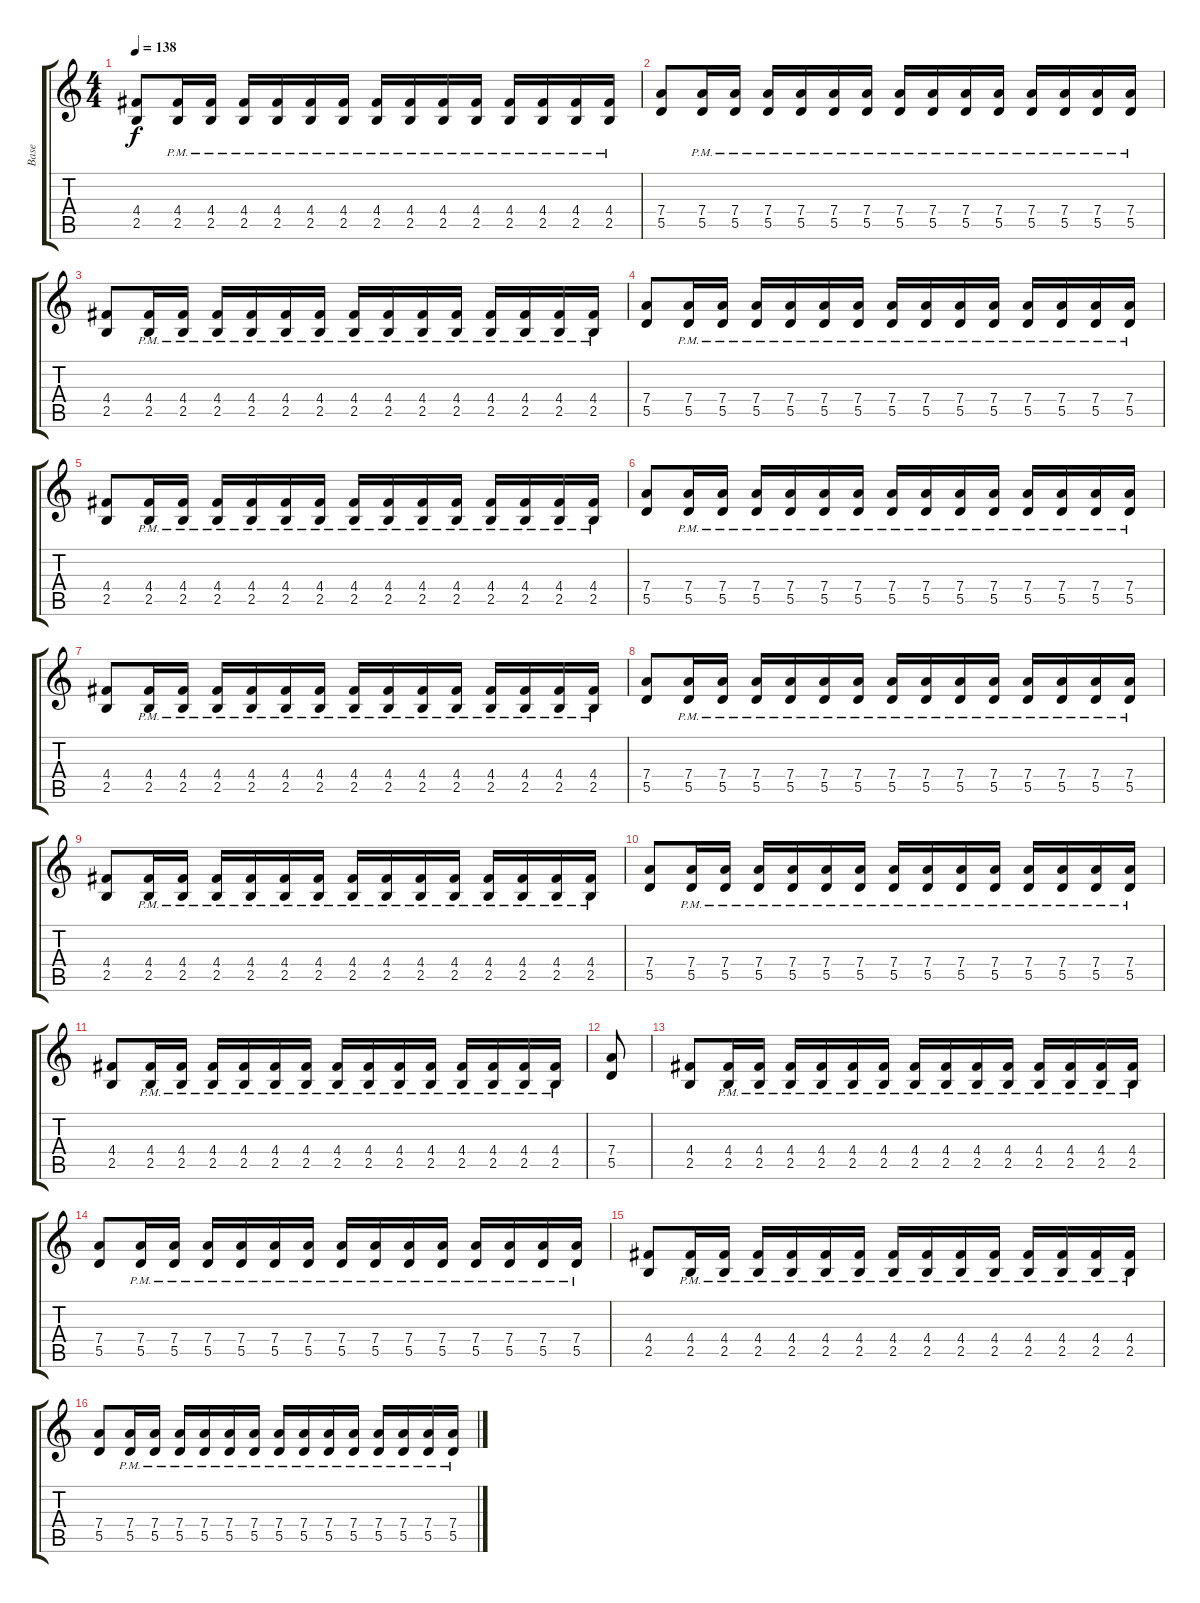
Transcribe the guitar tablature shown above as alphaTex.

\track ("Base" "Base") {instrument distortionguitar}
\staff {score tabs}
\tuning (E4 B3 G3 D3 A2 E2) {hide}
\ts (4 4)
\tempo 138
\clef g2
\ks c
(4.4 2.5).8{dy f} (4.4 2.5{pm}).16 (4.4 2.5{pm}).16 (4.4 2.5{pm}).16 (4.4 2.5{pm}).16 (4.4 2.5{pm}).16 (4.4 2.5{pm}).16 (4.4 2.5{pm}).16 (4.4 2.5{pm}).16 (4.4 2.5{pm}).16 (4.4 2.5{pm}).16 (4.4 2.5{pm}).16 (4.4 2.5{pm}).16 (4.4 2.5{pm}).16 (4.4 2.5{pm}).16 |
(7.4 5.5).8 (7.4{pm} 5.5{pm}).16 (7.4{pm} 5.5{pm}).16 (7.4{pm} 5.5{pm}).16 (7.4{pm} 5.5{pm}).16 (7.4{pm} 5.5{pm}).16 (7.4{pm} 5.5{pm}).16 (7.4{pm} 5.5{pm}).16 (7.4{pm} 5.5{pm}).16 (7.4{pm} 5.5{pm}).16 (7.4{pm} 5.5{pm}).16 (7.4{pm} 5.5{pm}).16 (7.4{pm} 5.5{pm}).16 (7.4{pm} 5.5{pm}).16 (7.4{pm} 5.5{pm}).16 |
(4.4 2.5).8 (4.4 2.5{pm}).16 (4.4 2.5{pm}).16 (4.4 2.5{pm}).16 (4.4 2.5{pm}).16 (4.4 2.5{pm}).16 (4.4 2.5{pm}).16 (4.4 2.5{pm}).16 (4.4 2.5{pm}).16 (4.4 2.5{pm}).16 (4.4 2.5{pm}).16 (4.4 2.5{pm}).16 (4.4 2.5{pm}).16 (4.4 2.5{pm}).16 (4.4 2.5{pm}).16 |
(7.4 5.5).8 (7.4{pm} 5.5{pm}).16 (7.4{pm} 5.5{pm}).16 (7.4{pm} 5.5{pm}).16 (7.4{pm} 5.5{pm}).16 (7.4{pm} 5.5{pm}).16 (7.4{pm} 5.5{pm}).16 (7.4{pm} 5.5{pm}).16 (7.4{pm} 5.5{pm}).16 (7.4{pm} 5.5{pm}).16 (7.4{pm} 5.5{pm}).16 (7.4{pm} 5.5{pm}).16 (7.4{pm} 5.5{pm}).16 (7.4{pm} 5.5{pm}).16 (7.4{pm} 5.5{pm}).16 |
(4.4 2.5).8 (4.4 2.5{pm}).16 (4.4 2.5{pm}).16 (4.4 2.5{pm}).16 (4.4 2.5{pm}).16 (4.4 2.5{pm}).16 (4.4 2.5{pm}).16 (4.4 2.5{pm}).16 (4.4 2.5{pm}).16 (4.4 2.5{pm}).16 (4.4 2.5{pm}).16 (4.4 2.5{pm}).16 (4.4 2.5{pm}).16 (4.4 2.5{pm}).16 (4.4 2.5{pm}).16 |
(7.4 5.5).8 (7.4{pm} 5.5{pm}).16 (7.4{pm} 5.5{pm}).16 (7.4{pm} 5.5{pm}).16 (7.4{pm} 5.5{pm}).16 (7.4{pm} 5.5{pm}).16 (7.4{pm} 5.5{pm}).16 (7.4{pm} 5.5{pm}).16 (7.4{pm} 5.5{pm}).16 (7.4{pm} 5.5{pm}).16 (7.4{pm} 5.5{pm}).16 (7.4{pm} 5.5{pm}).16 (7.4{pm} 5.5{pm}).16 (7.4{pm} 5.5{pm}).16 (7.4{pm} 5.5{pm}).16 |
(4.4 2.5).8 (4.4 2.5{pm}).16 (4.4 2.5{pm}).16 (4.4 2.5{pm}).16 (4.4 2.5{pm}).16 (4.4 2.5{pm}).16 (4.4 2.5{pm}).16 (4.4 2.5{pm}).16 (4.4 2.5{pm}).16 (4.4 2.5{pm}).16 (4.4 2.5{pm}).16 (4.4 2.5{pm}).16 (4.4 2.5{pm}).16 (4.4 2.5{pm}).16 (4.4 2.5{pm}).16 |
(7.4 5.5).8 (7.4{pm} 5.5{pm}).16 (7.4{pm} 5.5{pm}).16 (7.4{pm} 5.5{pm}).16 (7.4{pm} 5.5{pm}).16 (7.4{pm} 5.5{pm}).16 (7.4{pm} 5.5{pm}).16 (7.4{pm} 5.5{pm}).16 (7.4{pm} 5.5{pm}).16 (7.4{pm} 5.5{pm}).16 (7.4{pm} 5.5{pm}).16 (7.4{pm} 5.5{pm}).16 (7.4{pm} 5.5{pm}).16 (7.4{pm} 5.5{pm}).16 (7.4{pm} 5.5{pm}).16 |
(4.4 2.5).8 (4.4 2.5{pm}).16 (4.4 2.5{pm}).16 (4.4 2.5{pm}).16 (4.4 2.5{pm}).16 (4.4 2.5{pm}).16 (4.4 2.5{pm}).16 (4.4 2.5{pm}).16 (4.4 2.5{pm}).16 (4.4 2.5{pm}).16 (4.4 2.5{pm}).16 (4.4 2.5{pm}).16 (4.4 2.5{pm}).16 (4.4 2.5{pm}).16 (4.4 2.5{pm}).16 |
(7.4 5.5).8 (7.4{pm} 5.5{pm}).16 (7.4{pm} 5.5{pm}).16 (7.4{pm} 5.5{pm}).16 (7.4{pm} 5.5{pm}).16 (7.4{pm} 5.5{pm}).16 (7.4{pm} 5.5{pm}).16 (7.4{pm} 5.5{pm}).16 (7.4{pm} 5.5{pm}).16 (7.4{pm} 5.5{pm}).16 (7.4{pm} 5.5{pm}).16 (7.4{pm} 5.5{pm}).16 (7.4{pm} 5.5{pm}).16 (7.4{pm} 5.5{pm}).16 (7.4{pm} 5.5{pm}).16 |
(4.4 2.5).8 (4.4 2.5{pm}).16 (4.4 2.5{pm}).16 (4.4 2.5{pm}).16 (4.4 2.5{pm}).16 (4.4 2.5{pm}).16 (4.4 2.5{pm}).16 (4.4 2.5{pm}).16 (4.4 2.5{pm}).16 (4.4 2.5{pm}).16 (4.4 2.5{pm}).16 (4.4 2.5{pm}).16 (4.4 2.5{pm}).16 (4.4 2.5{pm}).16 (4.4 2.5{pm}).16 |
(7.4 5.5).8 |
(4.4 2.5).8 (4.4 2.5{pm}).16 (4.4 2.5{pm}).16 (4.4 2.5{pm}).16 (4.4 2.5{pm}).16 (4.4 2.5{pm}).16 (4.4 2.5{pm}).16 (4.4 2.5{pm}).16 (4.4 2.5{pm}).16 (4.4 2.5{pm}).16 (4.4 2.5{pm}).16 (4.4 2.5{pm}).16 (4.4 2.5{pm}).16 (4.4 2.5{pm}).16 (4.4 2.5{pm}).16 |
(7.4 5.5).8 (7.4{pm} 5.5{pm}).16 (7.4{pm} 5.5{pm}).16 (7.4{pm} 5.5{pm}).16 (7.4{pm} 5.5{pm}).16 (7.4{pm} 5.5{pm}).16 (7.4{pm} 5.5{pm}).16 (7.4{pm} 5.5{pm}).16 (7.4{pm} 5.5{pm}).16 (7.4{pm} 5.5{pm}).16 (7.4{pm} 5.5{pm}).16 (7.4{pm} 5.5{pm}).16 (7.4{pm} 5.5{pm}).16 (7.4{pm} 5.5{pm}).16 (7.4{pm} 5.5{pm}).16 |
(4.4 2.5).8 (4.4 2.5{pm}).16 (4.4 2.5{pm}).16 (4.4 2.5{pm}).16 (4.4 2.5{pm}).16 (4.4 2.5{pm}).16 (4.4 2.5{pm}).16 (4.4 2.5{pm}).16 (4.4 2.5{pm}).16 (4.4 2.5{pm}).16 (4.4 2.5{pm}).16 (4.4 2.5{pm}).16 (4.4 2.5{pm}).16 (4.4 2.5{pm}).16 (4.4 2.5{pm}).16 |
(7.4 5.5).8 (7.4{pm} 5.5{pm}).16 (7.4{pm} 5.5{pm}).16 (7.4{pm} 5.5{pm}).16 (7.4{pm} 5.5{pm}).16 (7.4{pm} 5.5{pm}).16 (7.4{pm} 5.5{pm}).16 (7.4{pm} 5.5{pm}).16 (7.4{pm} 5.5{pm}).16 (7.4{pm} 5.5{pm}).16 (7.4{pm} 5.5{pm}).16 (7.4{pm} 5.5{pm}).16 (7.4{pm} 5.5{pm}).16 (7.4{pm} 5.5{pm}).16 (7.4{pm} 5.5{pm}).16
